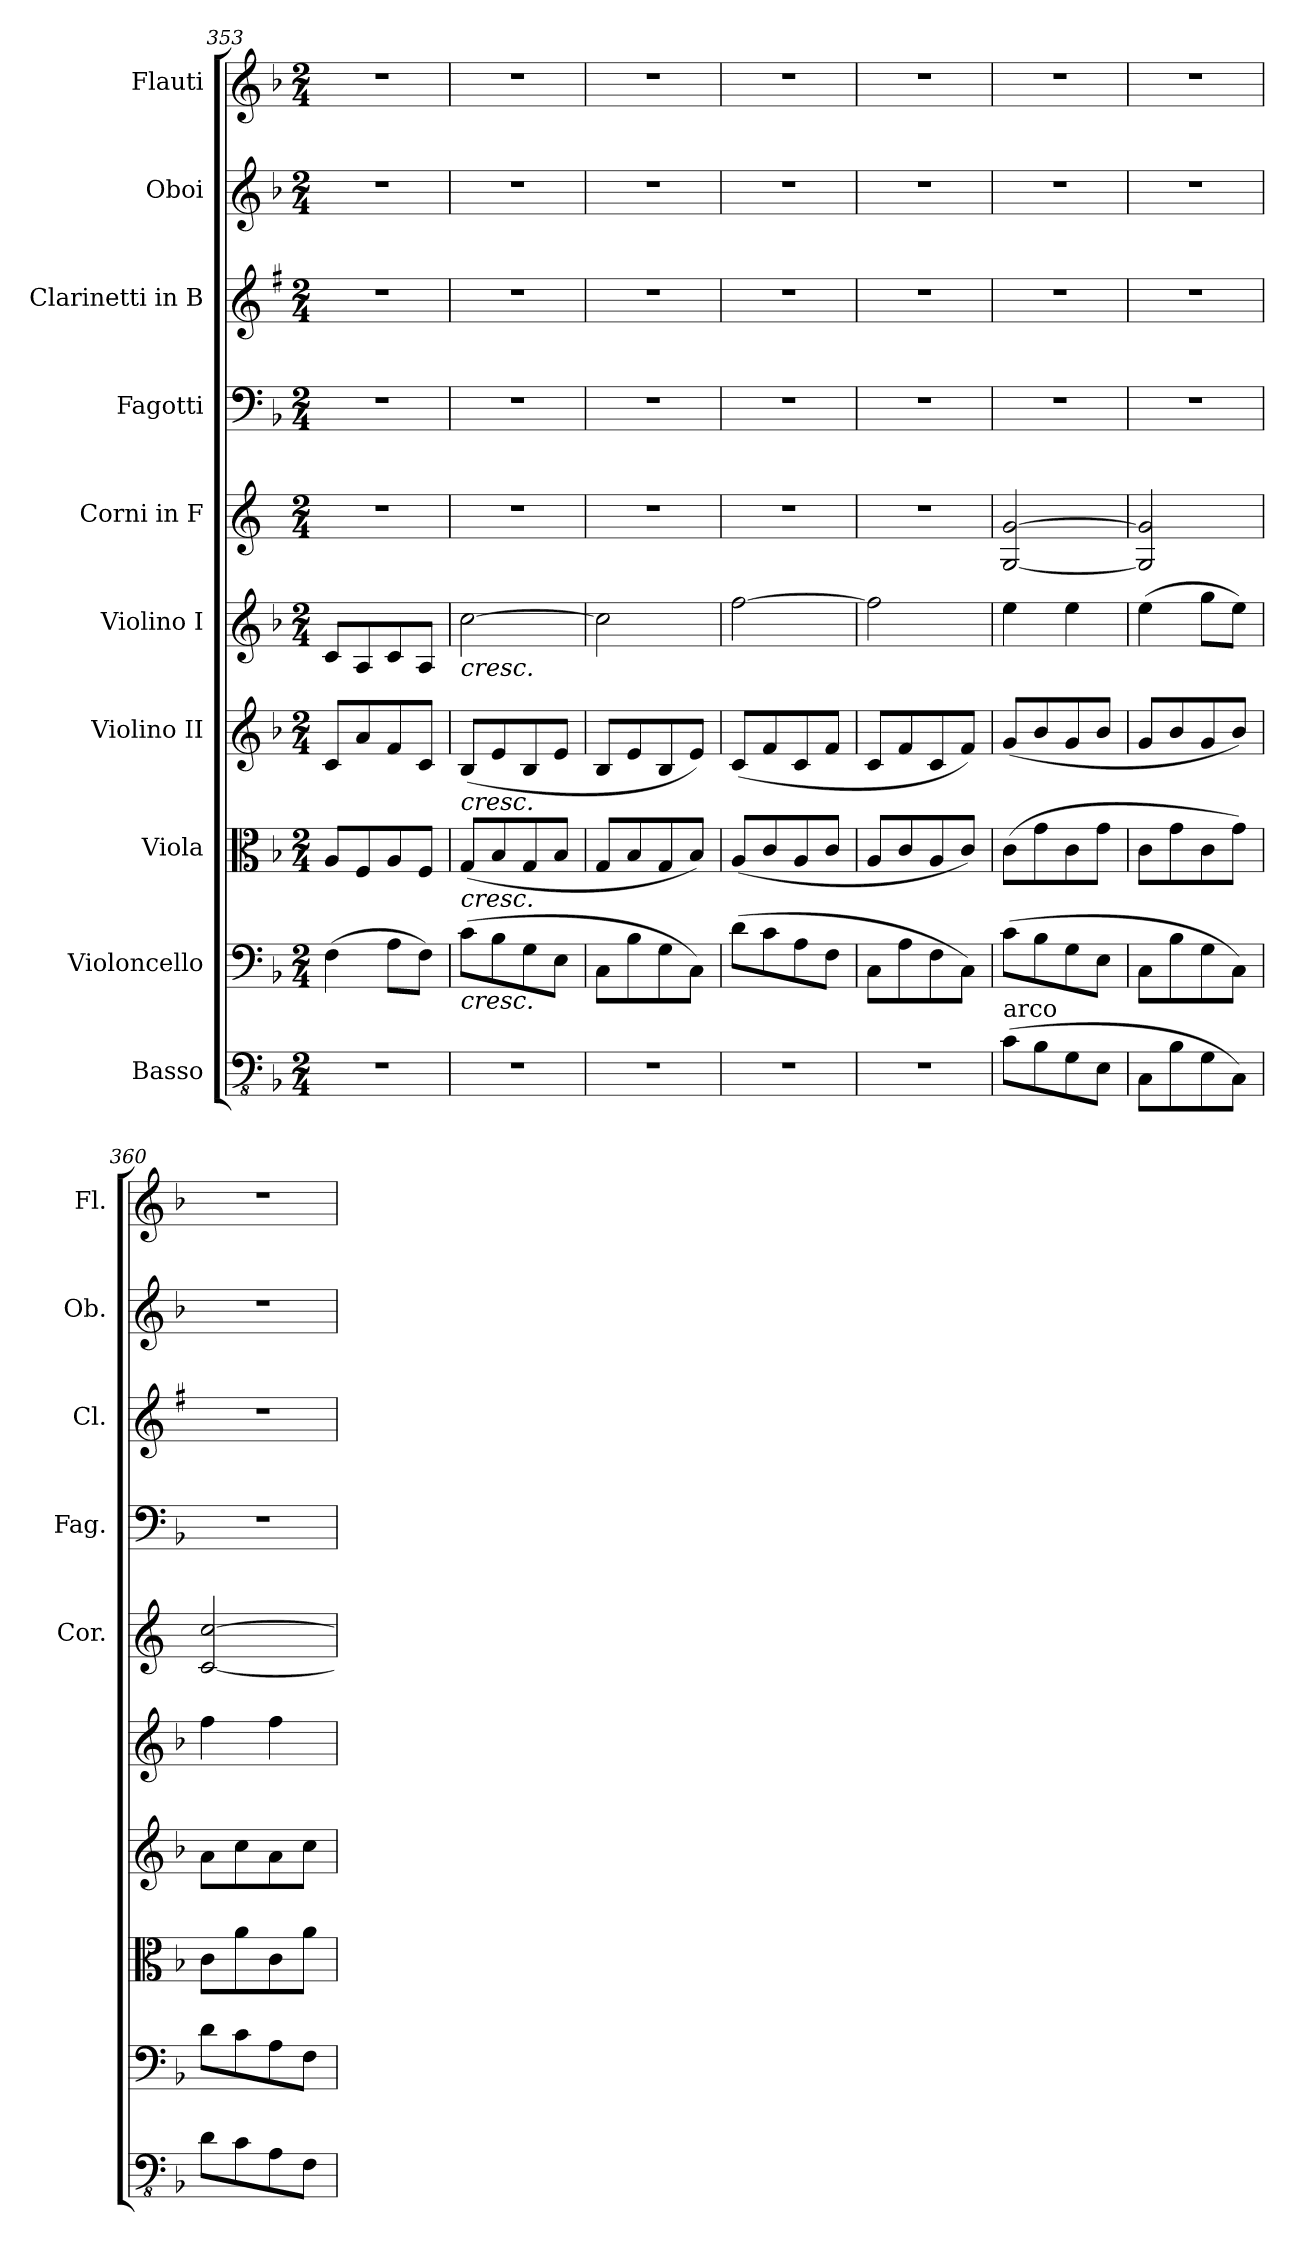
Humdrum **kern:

**kern	**dynam	**kern	**kern	**kern	**kern	**kern	**dynam	**kern	**kern	**kern	**kern
*part10	*part10	*part9	*part8	*part7	*part6	*part5	*part5	*part4	*part3	*part2	*part1
*staff10	*staff10	*staff9	*staff8	*staff7	*staff6	*staff5	*staff5	*staff4	*staff3	*staff2	*staff1
*I"Basso	*	*I"Violoncello	*I"Viola	*I"Violino II	*I"Violino I	*I"Corni in F	*	*I"Fagotti	*I"Clarinetti in B	*I"Oboi	*I"Flauti
*	*	*	*	*	*	*I'Cor.	*	*I'Fag.	*I'Cl.	*I'Ob.	*I'Fl.
*clefFv4	*	*clefF4	*clefC3	*clefG2	*clefG2	*clefG2	*	*clefF4	*clefG2	*clefG2	*clefG2
*	*	*	*	*	*	*ITrd4c7	*	*	*ITrd1c2	*	*
*k[b-]	*	*k[b-]	*k[b-]	*k[b-]	*k[b-]	*k[b-]	*	*k[b-]	*k[b-]	*k[b-]	*k[b-]
*M2/4	*	*M2/4	*M2/4	*M2/4	*M2/4	*M2/4	*	*M2/4	*M2/4	*M2/4	*M2/4
=353	=353	=353	=353	=353	=353	=353	=353	=353	=353	=353	=353
2r	.	(4F\	8A/L	8c/L	8c/L	2r	.	2r	2r	2r	2r
.	.	.	8F/	8a/	8A/	.	.	.	.	.	.
.	.	8A\L	8A/	8f/	8c/	.	.	.	.	.	.
.	.	8F\J)	8F/J	8c/J	8A/J	.	.	.	.	.	.
=354	=354	=354	=354	=354	=354	=354	=354	=354	=354	=354	=354
!	!	!	!	!	!LO:TX:b:i:t=cresc.	!	!	!	!	!	!
!	!	!	!	!LO:TX:b:i:t=cresc.	!	!	!	!	!	!	!
!	!	!	!LO:TX:b:i:t=cresc.	!	!	!	!	!	!	!	!
!	!	!LO:TX:b:i:t=cresc.	!	!	!	!	!	!	!	!	!
2r	.	(8c\L	(8G/L	(8B-/L	[2cc\	2r	.	2r	2r	2r	2r
.	.	8B-\	8B-/	8e/	.	.	.	.	.	.	.
.	.	8G\	8G/	8B-/	.	.	.	.	.	.	.
.	.	8E\J	8B-/J	8e/J	.	.	.	.	.	.	.
=355	=355	=355	=355	=355	=355	=355	=355	=355	=355	=355	=355
2r	.	8C\L	8G/L	8B-/L	2cc\]	2r	.	2r	2r	2r	2r
.	.	8B-\	8B-/	8e/	.	.	.	.	.	.	.
.	.	8G\	8G/	8B-/	.	.	.	.	.	.	.
.	.	8C\J)	8B-/J)	8e/J)	.	.	.	.	.	.	.
=356	=356	=356	=356	=356	=356	=356	=356	=356	=356	=356	=356
2r	.	(8d\L	(8A/L	(8c/L	[2ff\	2r	.	2r	2r	2r	2r
.	.	8c\	8c/	8f/	.	.	.	.	.	.	.
.	.	8A\	8A/	8c/	.	.	.	.	.	.	.
.	.	8F\J	8c/J	8f/J	.	.	.	.	.	.	.
=357	=357	=357	=357	=357	=357	=357	=357	=357	=357	=357	=357
2r	.	8C\L	8A/L	8c/L	2ff\]	2r	.	2r	2r	2r	2r
.	.	8A\	8c/	8f/	.	.	.	.	.	.	.
.	.	8F\	8A/	8c/	.	.	.	.	.	.	.
.	.	8C\J)	8c/J)	8f/J)	.	.	.	.	.	.	.
=358	=358	=358	=358	=358	=358	=358	=358	=358	=358	=358	=358
!LO:TX:a:t=arco	!	!	!	!	!	!	!	!	!	!	!
!	!LO:DY:b	!	!	!	!	!	!LO:DY:b	!	!	!	!
(8C\L	other-dynamics	(8c\L	(8c\L	(8g/L	4ee\	[2C/ [2c/	other-dynamics	2r	2r	2r	2r
8BB-\	.	8B-\	8g\	8b-/	.	.	.	.	.	.	.
8GG\	.	8G\	8c\	8g/	4ee\	.	.	.	.	.	.
8EE\J	.	8E\J	8g\J	8b-/J	.	.	.	.	.	.	.
=359	=359	=359	=359	=359	=359	=359	=359	=359	=359	=359	=359
8CC\L	.	8C\L	8c\L	8g/L	(4ee\	2C/] 2c/]	.	2r	2r	2r	2r
8BB-\	.	8B-\	8g\	8b-/	.	.	.	.	.	.	.
8GG\	.	8G\	8c\	8g/	8gg\L	.	.	.	.	.	.
8CC\J)	.	8C\J)	8g\J)	8b-/J)	8ee\J)	.	.	.	.	.	.
=360	=360	=360	=360	=360	=360	=360	=360	=360	=360	=360	=360
8D\L	.	8d\L	8c\L	8a\L	4ff\	[2F/ [2f/	.	2r	2r	2r	2r
8C\	.	8c\	8a\	8cc\	.	.	.	.	.	.	.
8AA\	.	8A\	8c\	8a\	4ff\	.	.	.	.	.	.
8FF\J	.	8F\J	8a\J	8cc\J	.	.	.	.	.	.	.
=	=	=	=	=	=	=	=	=	=	=	=
*-	*-	*-	*-	*-	*-	*-	*-	*-	*-	*-	*-
